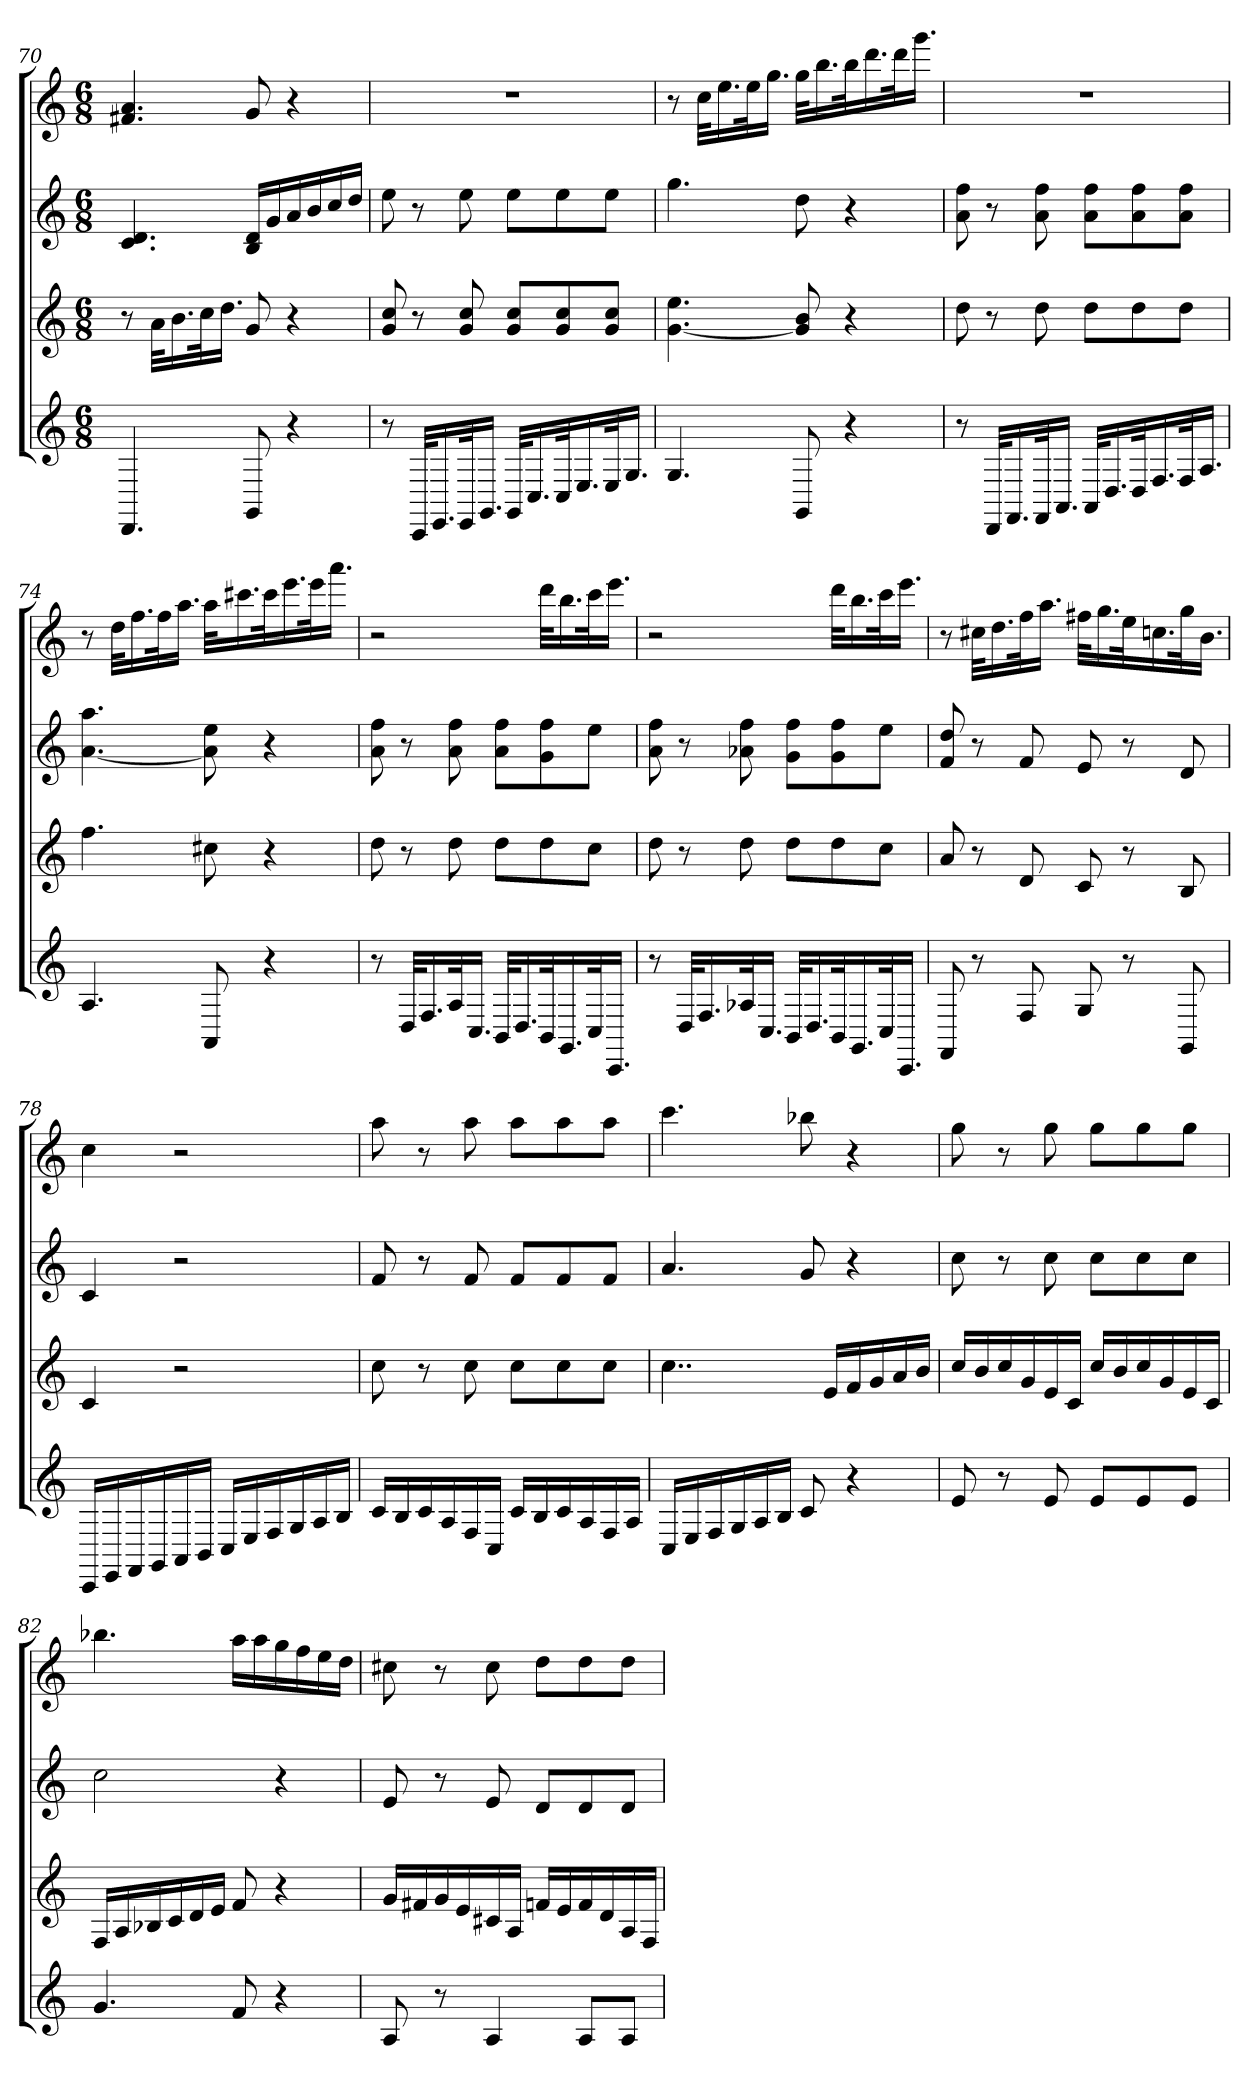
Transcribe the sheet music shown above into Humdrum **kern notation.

**kern	**kern	**kern	**kern
*part4	*part3	*part2	*part1
*staff4	*staff3	*staff2	*staff1
*k[]	*k[]	*k[]	*k[]
*C:	*C:	*C:	*C:
*M6/8	*M6/8	*M6/8	*M6/8
=70	=70	=70	=70
4.DD	8r	4.c 4.d	4.f#X 4.a
.	32aKLL	.	.
.	16.b	.	.
.	32ccK	.	.
.	16.ddJJ	.	.
8GG	8g	16B 16dLL	8g
.	.	16g	.
4r	4r	16a	4r
.	.	16b	.
.	.	16cc	.
.	.	16ddJJ	.
=71	=71	=71	=71
8r	8g 8cc	8ee	2.r
32CCKLL	8r	8r	.
16.EE	.	.	.
32EEK	8g 8cc	8ee	.
16.GGJJ	.	.	.
32GGKLL	8g 8ccL	8eeL	.
16.C	.	.	.
32CK	8g 8cc	8ee	.
16.E	.	.	.
32EK	8g 8ccJ	8eeJ	.
16.GJJ	.	.	.
=72	=72	=72	=72
4.G	[4.g 4.ee	4.gg	8r
.	.	.	32ccKLL
.	.	.	16.ee
.	.	.	32eeK
.	.	.	16.ggJJ
8GG	8g] 8b	8dd	32ggKLL
.	.	.	16.bb
4r	4r	4r	32bbK
.	.	.	16.ddd
.	.	.	32dddK
.	.	.	16.gggJJ
=73	=73	=73	=73
8r	8dd	8a 8ff	2.r
32DDKLL	8r	8r	.
16.FF	.	.	.
32FFK	8dd	8a 8ff	.
16.AAJJ	.	.	.
32AAKLL	8ddL	8a 8ffL	.
16.D	.	.	.
32DK	8dd	8a 8ff	.
16.F	.	.	.
32FK	8ddJ	8a 8ffJ	.
16.AJJ	.	.	.
=74	=74	=74	=74
4.A	4.ff	[4.a 4.aa	8r
.	.	.	32ddKLL
.	.	.	16.ff
.	.	.	32ffK
.	.	.	16.aaJJ
8AA	8cc#X	8a] 8ee	32aaKLL
.	.	.	16.ccc#X
4r	4r	4r	32ccc#K
.	.	.	16.eee
.	.	.	32eeeK
.	.	.	16.aaaJJ
=75	=75	=75	=75
8r	8dd	8a 8ff	2r
32DKLL	8r	8r	.
16.F	.	.	.
32AK	8dd	8a 8ff	.
16.CJJ	.	.	.
32BBKLL	8ddL	8a 8ffL	.
16.D	.	.	.
32BBK	8dd	8g 8ff	32dddKLL
16.GG	.	.	16.bb
32CK	8ccJ	8eeJ	32cccK
16.CCJJ	.	.	16.eeeJJ
=76	=76	=76	=76
8r	8dd	8a 8ff	2r
32DKLL	8r	8r	.
16.F	.	.	.
32A-XK	8dd	8a-X 8ff	.
16.CJJ	.	.	.
32BBKLL	8ddL	8g 8ffL	.
16.D	.	.	.
32BBK	8dd	8g 8ff	32dddKLL
16.GG	.	.	16.bb
32CK	8ccJ	8eeJ	32cccK
16.CCJJ	.	.	16.eeeJJ
=77	=77	=77	=77
8FF	8a	8f 8dd	8r
8r	8r	8r	32cc#XKLL
.	.	.	16.dd
8F	8d	8f	32ffK
.	.	.	16.aaJJ
8G	8c	8e	32ff#XKLL
.	.	.	16.gg
8r	8r	8r	32eeK
.	.	.	16.ccn
8GG	8B	8d	32ggK
.	.	.	16.bJJ
=78	=78	=78	=78
16CCLL	4c	4c	4cc
16EE	.	.	.
16FF	.	.	.
16GG	.	.	.
16AA	2r	2r	2r
16BBJJ	.	.	.
16CLL	.	.	.
16E	.	.	.
16F	.	.	.
16G	.	.	.
16A	.	.	.
16BJJ	.	.	.
=79	=79	=79	=79
16cLL	8cc	8f	8aa
16B	.	.	.
16c	8r	8r	8r
16A	.	.	.
16F	8cc	8f	8aa
16CJJ	.	.	.
16cLL	8ccL	8fL	8aaL
16B	.	.	.
16c	8cc	8f	8aa
16A	.	.	.
16F	8ccJ	8fJ	8aaJ
16AJJ	.	.	.
=80	=80	=80	=80
16CLL	4..cc	4.a	4.ccc
16E	.	.	.
16F	.	.	.
16G	.	.	.
16A	.	.	.
16BJJ	.	.	.
8c	.	8g	8bb-X
.	16eLL	.	.
4r	16f	4r	4r
.	16g	.	.
.	16a	.	.
.	16bJJ	.	.
=81	=81	=81	=81
8e	16ccLL	8cc	8gg
.	16b	.	.
8r	16cc	8r	8r
.	16g	.	.
8e	16e	8cc	8gg
.	16cJJ	.	.
8eL	16ccLL	8ccL	8ggL
.	16b	.	.
8e	16cc	8cc	8gg
.	16g	.	.
8eJ	16e	8ccJ	8ggJ
.	16cJJ	.	.
=82	=82	=82	=82
4.g	16FLL	2cc	4.bb-X
.	16A	.	.
.	16B-X	.	.
.	16c	.	.
.	16d	.	.
.	16eJJ	.	.
8f	8f	.	16aaLL
.	.	.	16aa
4r	4r	4r	16gg
.	.	.	16ff
.	.	.	16ee
.	.	.	16ddJJ
=83	=83	=83	=83
8A	16gLL	8e	8cc#X
.	16f#X	.	.
8r	16g	8r	8r
.	16e	.	.
4A	16c#X	8e	8cc#
.	16AJJ	.	.
.	16fnLL	8dL	8ddL
.	16e	.	.
8AL	16f	8d	8dd
.	16d	.	.
8AJ	16A	8dJ	8ddJ
.	16FJJ	.	.
=	=	=	=
*-	*-	*-	*-
